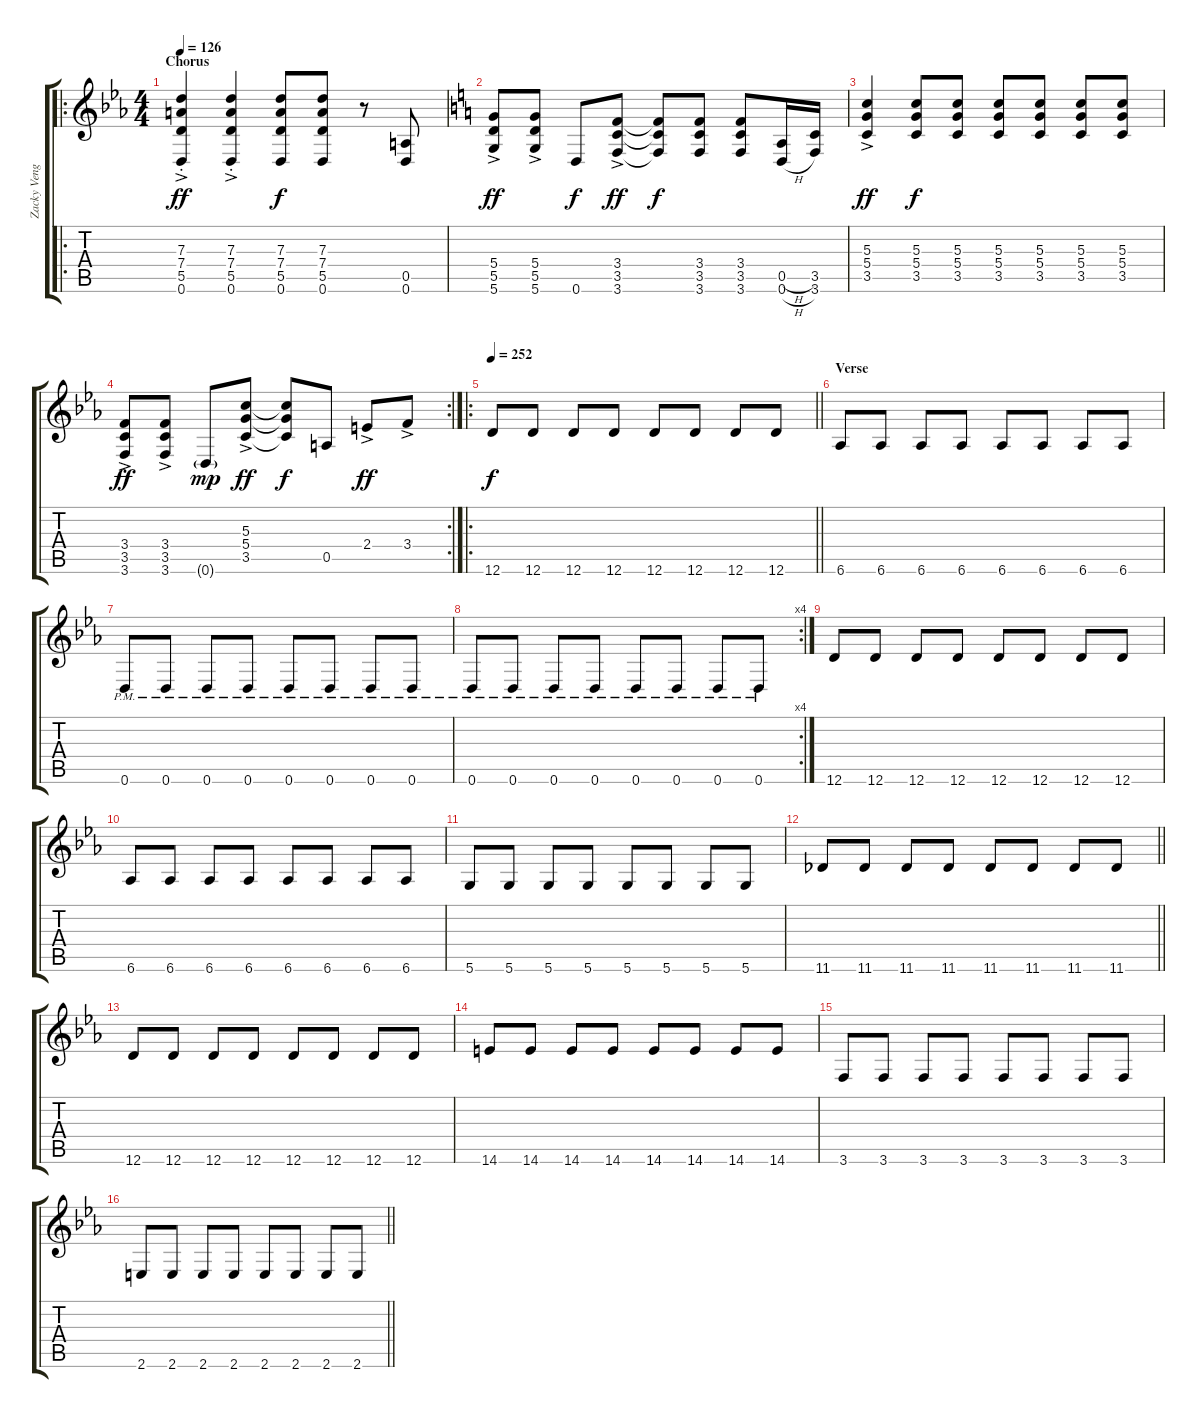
\track ("Zacky Vengeance" "Zacky Veng") {instrument distortionguitar}
\staff {score tabs}
\tuning (E4 B3 G3 D3 A2 D2) {hide}
\ro
\ts (4 4)
\section ("" "Chorus")
\tempo 126
\clef g2
\ks eb
(7.3{ac st} 7.4{ac st} 5.5{ac st} 0.6{ac st}).4{dy ff} (7.3{ac st} 7.4{ac st} 5.5{ac st} 0.6{ac st}).4 (7.3 7.4 5.5 0.6).8{dy f} (7.3 7.4 5.5 0.6).8 r.8 (0.5 0.6).8 |
\ks c
(5.4{ac} 5.5{ac} 5.6{ac}).8{dy ff} (5.4{ac} 5.5{ac} 5.6{ac}).8 0.6.8{dy f} (3.4{ac} 3.5{ac} 3.6{ac}).8{dy ff} (3.4{t} 3.5{t} 3.6{t}).8{dy f} (3.4 3.5 3.6).8 (3.4 3.5 3.6).8 (0.5{h} 0.6{h}).16 (3.5 3.6).16 |
(5.3{ac} 5.4{ac} 3.5{ac}).4{dy ff} (5.3 5.4 3.5).8{dy f} (5.3 5.4 3.5).8 (5.3 5.4 3.5).8 (5.3 5.4 3.5).8 (5.3 5.4 3.5).8 (5.3 5.4 3.5).8 |
\rc 2
\ks eb
(3.4{ac} 3.5{ac} 3.6{ac}).8{dy ff} (3.4{ac} 3.5{ac} 3.6{ac}).8 0.6{g}.8{dy mp} (5.3{ac} 5.4{ac} 3.5{ac}).8{dy ff} (5.3{t} 5.4{t} 3.5{t}).8{dy f} 0.5.8 2.4{ac}.8{dy ff} 3.4{ac}.8 |
\ro
\tempo 252
\barLineRight lightlight
12.6.8{dy f} 12.6.8 12.6.8 12.6.8 12.6.8 12.6.8 12.6.8 12.6.8 |
\section ("" "Verse")
6.6.8 6.6.8 6.6.8 6.6.8 6.6.8 6.6.8 6.6.8 6.6.8 |
0.6{pm}.8 0.6{pm}.8 0.6{pm}.8 0.6{pm}.8 0.6{pm}.8 0.6{pm}.8 0.6{pm}.8 0.6{pm}.8 |
\rc 4
0.6{pm}.8 0.6{pm}.8 0.6{pm}.8 0.6{pm}.8 0.6{pm}.8 0.6{pm}.8 0.6{pm}.8 0.6{pm}.8 |
12.6.8 12.6.8 12.6.8 12.6.8 12.6.8 12.6.8 12.6.8 12.6.8 |
6.6.8 6.6.8 6.6.8 6.6.8 6.6.8 6.6.8 6.6.8 6.6.8 |
5.6.8 5.6.8 5.6.8 5.6.8 5.6.8 5.6.8 5.6.8 5.6.8 |
\barLineRight lightlight
11.6.8 11.6.8 11.6.8 11.6.8 11.6.8 11.6.8 11.6.8 11.6.8 |
12.6.8 12.6.8 12.6.8 12.6.8 12.6.8 12.6.8 12.6.8 12.6.8 |
14.6.8 14.6.8 14.6.8 14.6.8 14.6.8 14.6.8 14.6.8 14.6.8 |
3.6.8 3.6.8 3.6.8 3.6.8 3.6.8 3.6.8 3.6.8 3.6.8 |
\barLineRight lightlight
2.6.8 2.6.8 2.6.8 2.6.8 2.6.8 2.6.8 2.6.8 2.6.8
